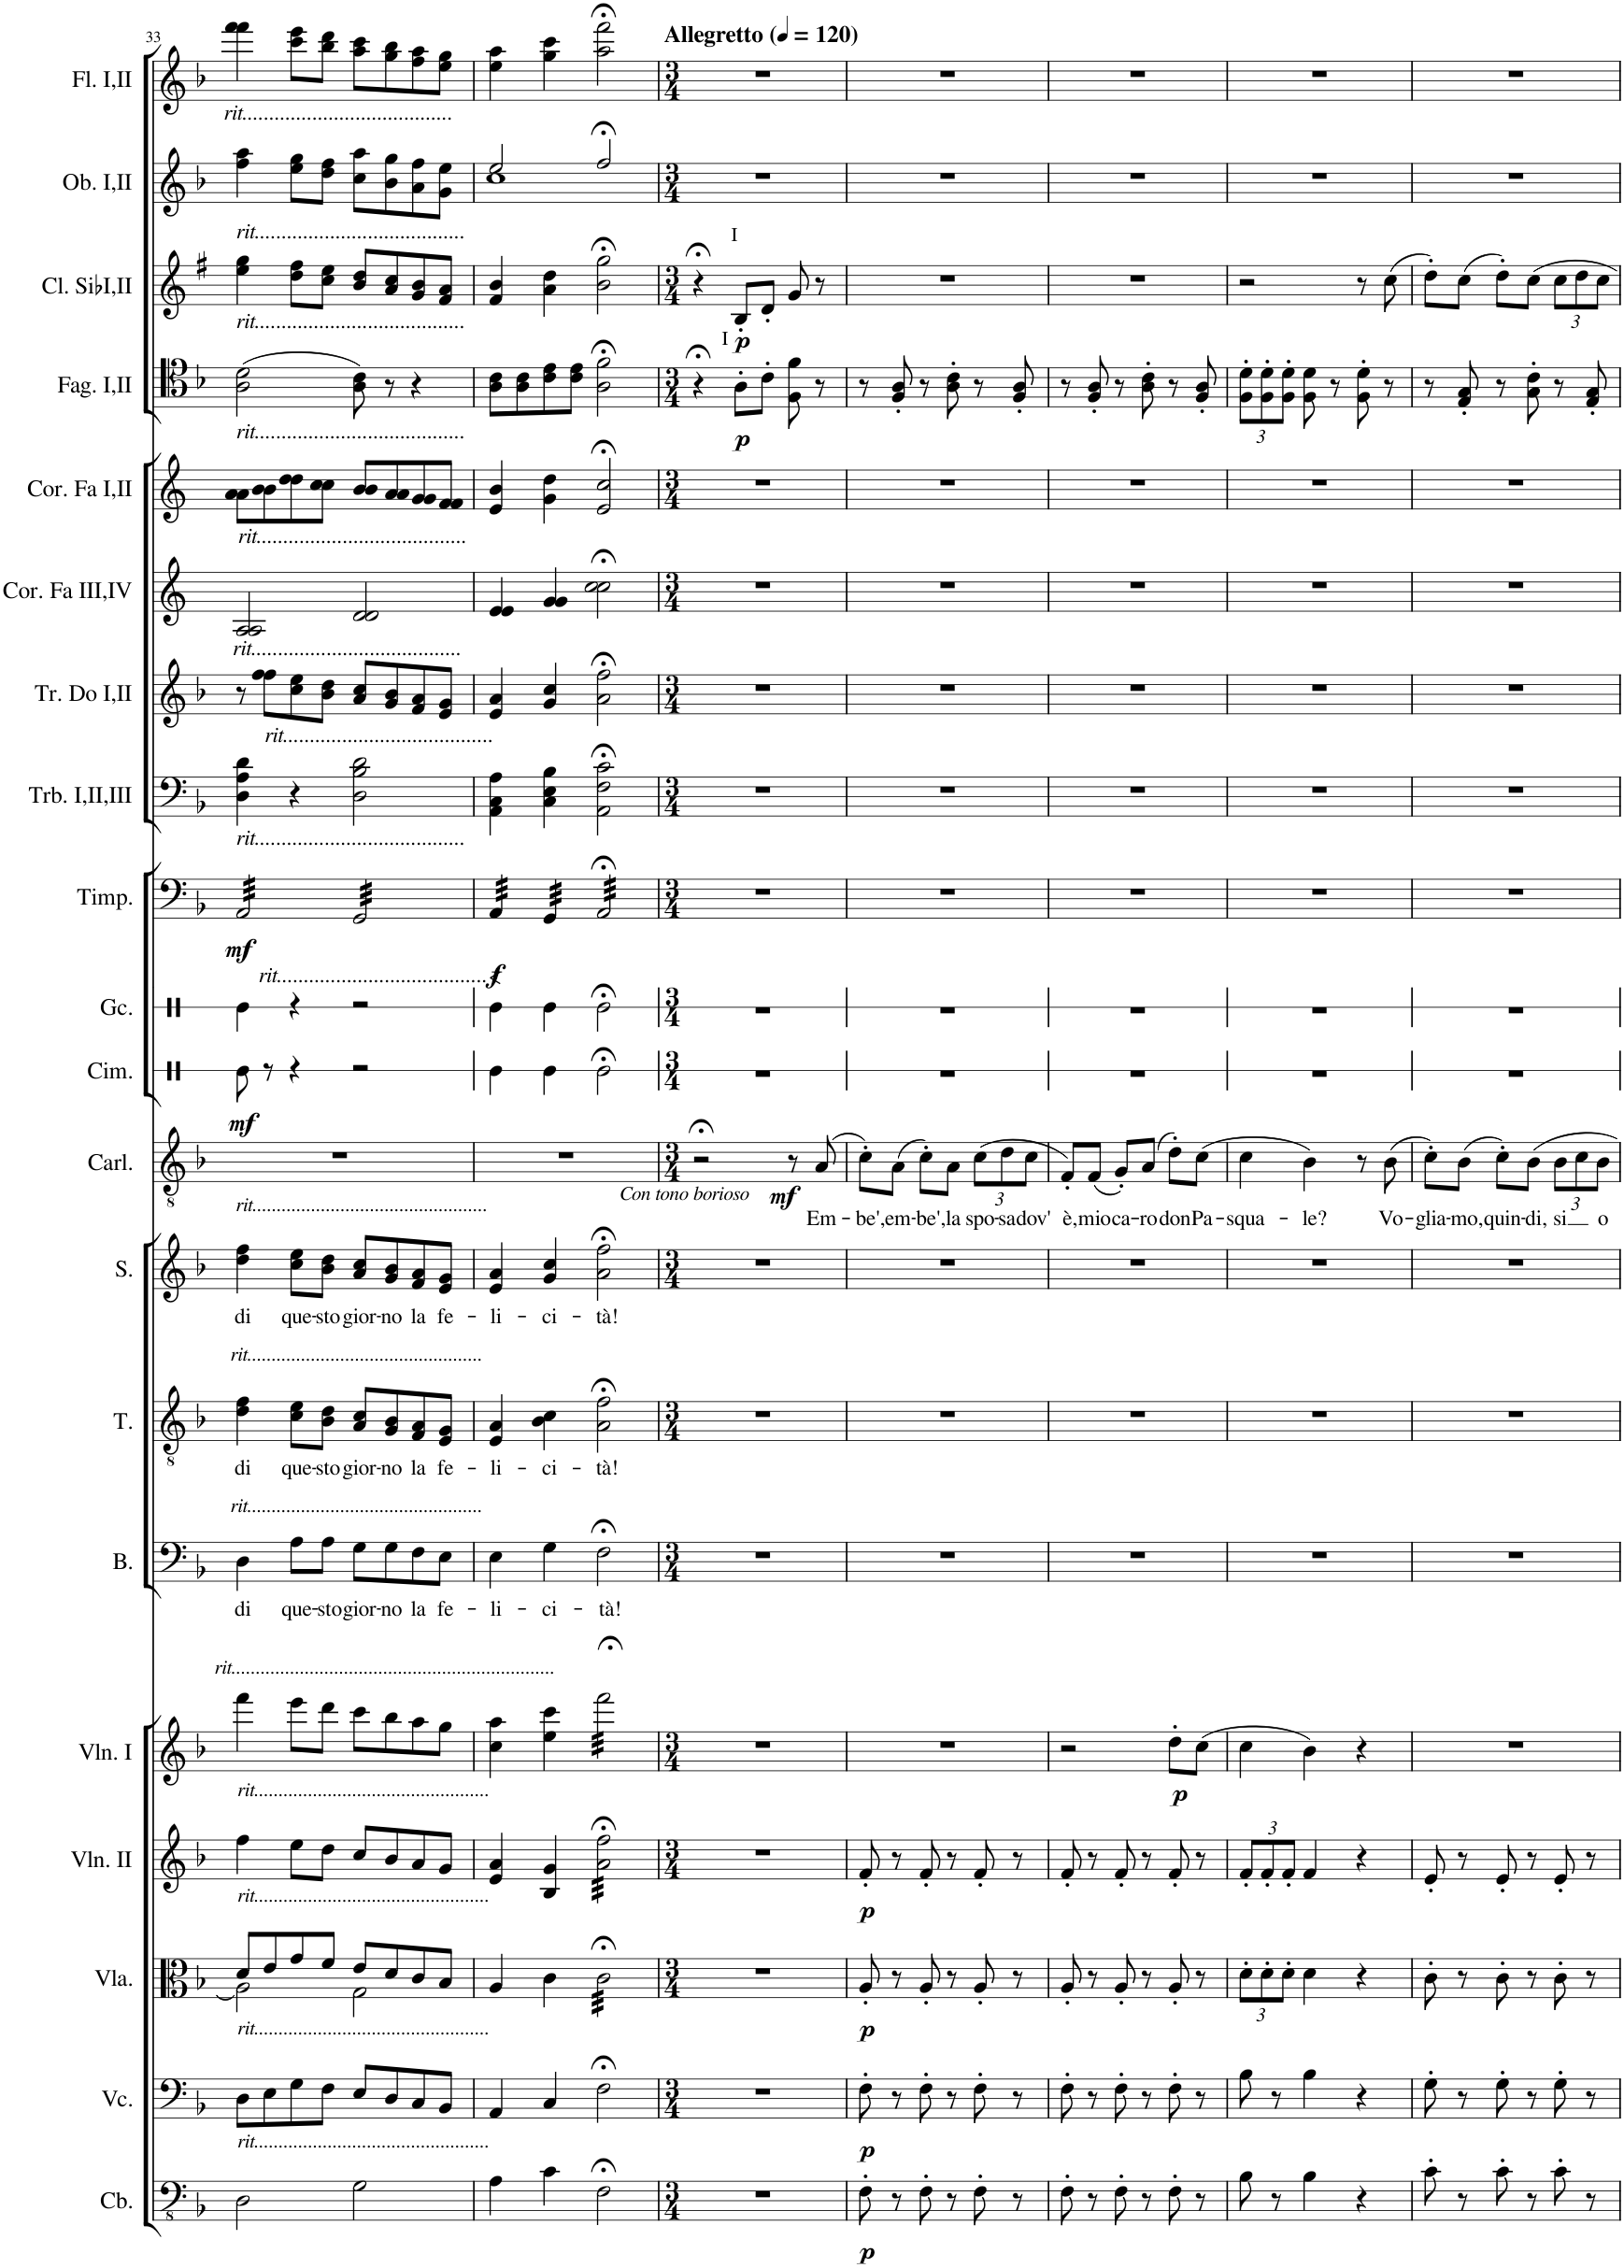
**kern	**dynam	**kern	**dynam	**kern	**dynam	**kern	**dynam	**kern	**dynam	**kern	**text	**kern	**text	**kern	**text	**kern	**text	**dynam	**kern	**dynam	**kern	**kern	**kern	**kern	**kern	**dynam	**kern	**dynam	**kern	**kern
*part18	*part18	*part17	*part17	*part16	*part16	*part15	*part15	*part14	*part14	*part13	*part13	*part12	*part12	*part11	*part11	*part10	*part10	*part10	*part9	*part9	*part8	*part7	*part6	*part5	*part4	*part4	*part3	*part3	*part2	*part1
*staff18	*staff18	*staff17	*staff17	*staff16	*staff16	*staff15	*staff15	*staff14	*staff14	*staff13	*staff13	*staff12	*staff12	*staff11	*staff11	*staff10	*staff10	*staff10	*staff9	*staff9	*staff8	*staff7	*staff6	*staff5	*staff4	*staff4	*staff3	*staff3	*staff2	*staff1
*I"Cb.	*	*I"Vc.	*	*I"Vla.	*	*I"Vln. II	*	*I"Vln. I	*	*I"B.	*	*I"T.	*	*I"S.	*	*I"Carluccio	*	*	*I"Timp.	*	*I"Trb. I,II,III	*I"Tr. Do I,II	*I"Cor. Fa III,IV	*I"Cor. Fa I,II	*I"Fag. I,II	*	*I"Cl. Sib I,II	*	*I"Ob. I,II	*I"Fl. I,II
*I'Cb.	*	*I'Vc.	*	*I'Vla.	*	*I'Vln. II	*	*I'Vln. I	*	*I'B.	*	*I'T.	*	*I'S.	*	*I'Carl.	*	*	*I'Timp.	*	*I'Trb. I,II,III	*I'Tr. Do I,II	*I'Cor. Fa III,IV	*I'Cor. Fa I,II	*I'Fag. I,II	*	*I'Cl. SibI,II	*	*I'Ob. I,II	*I'Fl. I,II
!!LO:PB:g=z
*clefFv4	*	*clefF4	*	*clefC3	*	*clefG2	*	*clefG2	*	*clefF4	*	*clefGv2	*	*clefG2	*	*clefGv2	*	*	*clefF4	*	*clefF4	*clefG2	*clefG2	*clefG2	*clefC4	*	*clefG2	*	*clefG2	*clefG2
*	*	*	*	*	*	*	*	*	*	*	*	*	*	*	*	*	*	*	*	*	*	*	*Trd4c7	*Trd4c7	*	*	*Trd1c2	*	*	*
*k[b-]	*	*k[b-]	*	*k[b-]	*	*k[b-]	*	*k[b-]	*	*k[b-]	*	*k[b-]	*	*k[b-]	*	*k[b-]	*	*	*k[b-]	*	*k[b-]	*k[b-]	*k[]	*k[]	*k[b-]	*	*k[f#]	*	*k[b-]	*k[b-]
*M4/4	*	*M4/4	*	*M4/4	*	*M4/4	*	*M4/4	*	*M4/4	*	*M4/4	*	*M4/4	*	*M4/4	*	*	*M4/4	*	*M4/4	*M4/4	*M4/4	*M4/4	*M4/4	*	*M4/4	*	*M4/4	*M4/4
=33	=33	=33	=33	=33	=33	=33	=33	=33	=33	=33	=33	=33	=33	=33	=33	=33	=33	=33	=33	=33	=33	=33	=33	=33	=33	=33	=33	=33	=33	=33
*	*	*	*	*^	*	*	*	*	*	*	*	*	*	*	*	*	*	*	*	*	*	*	*	*	*	*	*	*	*	*
!	!	!	!	!	!	!	!	!	!	!	!	!	!	!	!	!	!	!	!	!	!	!	!	!	!	!	!	!	!	!	!LO:TX:b:i:t=rit.......................................
!	!	!	!	!	!	!	!	!	!	!	!	!	!	!	!	!	!	!	!	!	!	!	!	!	!	!	!	!	!	!LO:TX:b:i:t=rit.......................................	!
!	!	!	!	!	!	!	!	!	!	!	!	!	!	!	!	!	!	!	!	!	!	!	!	!	!	!	!	!LO:TX:b:i:t=rit.......................................	!	!	!
!	!	!	!	!	!	!	!	!	!	!	!	!	!	!	!	!	!	!	!	!	!	!	!	!	!	!LO:TX:b:i:t=rit.......................................	!	!	!	!	!
!	!	!	!	!	!	!	!	!	!	!	!	!	!	!	!	!	!	!	!	!	!	!	!	!	!LO:TX:b:i:t=rit.......................................	!	!	!	!	!	!
!	!	!	!	!	!	!	!	!	!	!	!	!	!	!	!	!	!	!	!	!	!	!	!	!LO:TX:b:i:t=rit.......................................	!	!	!	!	!	!	!
!	!	!	!	!	!	!	!	!	!	!	!	!	!	!	!	!	!	!	!	!	!	!	!LO:TX:b:i:t=rit.......................................	!	!	!	!	!	!	!	!
!	!	!	!	!	!	!	!	!	!	!	!	!	!	!	!	!	!	!	!	!	!	!LO:TX:b:i:t=rit.......................................	!	!	!	!	!	!	!	!	!
!	!	!	!	!	!	!	!	!	!	!	!	!	!	!	!	!	!	!	!	!LO:TX:b:i:t=rit.......................................	!	!	!	!	!	!	!	!	!	!	!
!	!	!	!	!	!	!	!	!	!	!	!	!	!	!	!LO:TX:a:i:t=rit................................................	!	!	!	!	!	!	!	!	!	!	!	!	!	!	!	!
!	!	!	!	!	!	!	!	!	!	!	!	!	!LO:TX:a:i:t=rit................................................	!	!	!	!	!	!	!	!	!	!	!	!	!	!	!	!	!	!
!	!	!	!	!	!	!	!	!	!	!	!LO:TX:a:i:t=rit................................................	!	!	!	!	!	!	!	!	!	!	!	!	!	!	!	!	!	!	!	!
!	!	!	!	!	!	!	!	!	!LO:TX:a:i:t=rit..................................................................	!	!	!	!	!	!	!	!	!	!	!	!	!	!	!	!	!	!	!	!	!	!
!	!	!	!	!	!	!	!LO:TX:a:i:t=rit................................................	!	!	!	!	!	!	!	!	!	!	!	!	!	!	!	!	!	!	!	!	!	!	!	!
!	!	!	!	!LO:TX:a:i:t=rit................................................	!	!	!	!	!	!	!	!	!	!	!	!	!	!	!	!	!	!	!	!	!	!	!	!	!	!	!
!	!	!LO:TX:a:i:t=rit................................................	!	!	!	!	!	!	!	!	!	!	!	!	!	!	!	!	!	!	!	!	!	!	!	!	!	!	!	!	!
!LO:TX:a:i:t=rit................................................	!	!	!	!	!	!	!	!	!	!	!	!	!	!	!	!	!	!	!	!	!	!	!	!	!	!	!	!	!	!	!
!	!	!	!	!	!	!	!	!	!	!	!	!LO:LY:b	!	!LO:LY:b	!	!LO:LY:b	!	!	!	!	!LO:HP:b	!	!	!	!	!	!	!	!	!	!
!	!	!	!	!	!	!	!	!	!	!	!	!	!	!	!	!	!	!	!	!	!LO:DY:n=1:b	!	!	!	!	!	!	!	!	!	!
*	*	*	*	*	*	*	*	*	*	*	*	*	*	*	*	*	*	*	*	*tremolo	*	*	*	*	*	*	*	*	*	*	*
2DD\	.	8D\L	.	8d/L	2A\]	.	4ff\	.	4fff\	.	4D\	di	4d\ 4f\	di	4dd\ 4ff\	di	1r	.	.	32AA/LLL	< mf	4D\ 4A\ 4d\	8r	2A/ 2A/	8a\ 8a\L	(2A\ 2d\	.	4ee\ 4gg\	.	4ff\ 4aa\	4fff\ 4fff\
.	.	.	.	.	.	.	.	.	.	.	.	.	.	.	.	.	.	.	.	32AA/	.	.	.	.	.	.	.	.	.	.	.
.	.	.	.	.	.	.	.	.	.	.	.	.	.	.	.	.	.	.	.	32AA/	.	.	.	.	.	.	.	.	.	.	.
.	.	.	.	.	.	.	.	.	.	.	.	.	.	.	.	.	.	.	.	32AA/	.	.	.	.	.	.	.	.	.	.	.
.	.	8E\	.	8e/	.	.	.	.	.	.	.	.	.	.	.	.	.	.	.	32AA/	.	.	8ff\ 8ff\L	.	8b\ 8b\	.	.	.	.	.	.
.	.	.	.	.	.	.	.	.	.	.	.	.	.	.	.	.	.	.	.	32AA/	.	.	.	.	.	.	.	.	.	.	.
.	.	.	.	.	.	.	.	.	.	.	.	.	.	.	.	.	.	.	.	32AA/	.	.	.	.	.	.	.	.	.	.	.
.	.	.	.	.	.	.	.	.	.	.	.	.	.	.	.	.	.	.	.	32AA/	.	.	.	.	.	.	.	.	.	.	.
!	!	!	!	!	!	!	!	!	!	!	!	!LO:LY:b	!	!LO:LY:b	!	!LO:LY:b	!	!	!	!	!	!	!	!	!	!	!	!	!	!	!
.	.	8G\	.	8g/	.	.	8ee\L	.	8eee\L	.	8A\L	que-	8c\ 8e\L	que-	8cc\ 8ee\L	que-	.	.	.	32AA/	.	4r	8cc\ 8ee\	.	8dd\ 8dd\	.	.	8dd\ 8ff#\L	.	8ee\ 8gg\L	8ccc\ 8eee\L
.	.	.	.	.	.	.	.	.	.	.	.	.	.	.	.	.	.	.	.	32AA/	.	.	.	.	.	.	.	.	.	.	.
.	.	.	.	.	.	.	.	.	.	.	.	.	.	.	.	.	.	.	.	32AA/	.	.	.	.	.	.	.	.	.	.	.
.	.	.	.	.	.	.	.	.	.	.	.	.	.	.	.	.	.	.	.	32AA/	.	.	.	.	.	.	.	.	.	.	.
!	!	!	!	!	!	!	!	!	!	!	!	!LO:LY:b	!	!LO:LY:b	!	!LO:LY:b	!	!	!	!	!	!	!	!	!	!	!	!	!	!	!
.	.	8F\J	.	8f/J	.	.	8dd\J	.	8ddd\J	.	8A\J	-sto	8B-\ 8d\J	-sto	8b-\ 8dd\J	-sto	.	.	.	32AA/	.	.	8b-\ 8dd\J	.	8cc\ 8cc\J	.	.	8cc\ 8ee\J	.	8dd\ 8ff\J	8bb-\ 8ddd\J
.	.	.	.	.	.	.	.	.	.	.	.	.	.	.	.	.	.	.	.	32AA/	.	.	.	.	.	.	.	.	.	.	.
.	.	.	.	.	.	.	.	.	.	.	.	.	.	.	.	.	.	.	.	32AA/	.	.	.	.	.	.	.	.	.	.	.
.	.	.	.	.	.	.	.	.	.	.	.	.	.	.	.	.	.	.	.	32AA/JJJ	.	.	.	.	.	.	.	.	.	.	.
!	!	!	!	!	!	!	!	!	!	!	!	!LO:LY:b	!	!LO:LY:b	!	!LO:LY:b	!	!	!	!	!	!	!	!	!	!	!	!	!	!	!
2GG\	.	8E/L	.	8e/L	2G\	.	8cc/L	.	8ccc\L	.	8G\L	gior-	8A/ 8c/L	gior-	8a/ 8cc/L	gior-	.	.	.	32GG/LLL	.	2D\ 2B-\ 2d\	8a/ 8cc/L	2d/ 2d/	8b/ 8b/L	8A\ 8c\)	.	8b/ 8dd/L	.	8cc\ 8aa\L	8aa\ 8ccc\L
.	.	.	.	.	.	.	.	.	.	.	.	.	.	.	.	.	.	.	.	32GG/	.	.	.	.	.	.	.	.	.	.	.
.	.	.	.	.	.	.	.	.	.	.	.	.	.	.	.	.	.	.	.	32GG/	.	.	.	.	.	.	.	.	.	.	.
.	.	.	.	.	.	.	.	.	.	.	.	.	.	.	.	.	.	.	.	32GG/	.	.	.	.	.	.	.	.	.	.	.
!	!	!	!	!	!	!	!	!	!	!	!	!LO:LY:b	!	!LO:LY:b	!	!LO:LY:b	!	!	!	!	!	!	!	!	!	!	!	!	!	!	!
.	.	8D/	.	8d/	.	.	8b-/	.	8bb-\	.	8G\	-no	8G/ 8B-/	-no	8g/ 8b-/	-no	.	.	.	32GG/	.	.	8g/ 8b-/	.	8a/ 8a/	8r	.	8a/ 8cc/	.	8b-\ 8gg\	8gg\ 8bb-\
.	.	.	.	.	.	.	.	.	.	.	.	.	.	.	.	.	.	.	.	32GG/	.	.	.	.	.	.	.	.	.	.	.
.	.	.	.	.	.	.	.	.	.	.	.	.	.	.	.	.	.	.	.	32GG/	.	.	.	.	.	.	.	.	.	.	.
.	.	.	.	.	.	.	.	.	.	.	.	.	.	.	.	.	.	.	.	32GG/	.	.	.	.	.	.	.	.	.	.	.
!	!	!	!	!	!	!	!	!	!	!	!	!LO:LY:b	!	!LO:LY:b	!	!LO:LY:b	!	!	!	!	!	!	!	!	!	!	!	!	!	!	!
.	.	8C/	.	8c/	.	.	8a/	.	8aa\	.	8F\	la	8F/ 8A/	la	8f/ 8a/	la	.	.	.	32GG/	.	.	8f/ 8a/	.	8g/ 8g/	4r	.	8g/ 8b/	.	8a\ 8ff\	8ff\ 8aa\
.	.	.	.	.	.	.	.	.	.	.	.	.	.	.	.	.	.	.	.	32GG/	.	.	.	.	.	.	.	.	.	.	.
.	.	.	.	.	.	.	.	.	.	.	.	.	.	.	.	.	.	.	.	32GG/	.	.	.	.	.	.	.	.	.	.	.
.	.	.	.	.	.	.	.	.	.	.	.	.	.	.	.	.	.	.	.	32GG/	.	.	.	.	.	.	.	.	.	.	.
!	!	!	!	!	!	!	!	!	!	!	!	!LO:LY:b	!	!LO:LY:b	!	!LO:LY:b	!	!	!	!	!	!	!	!	!	!	!	!	!	!	!
.	.	8BB-/J	.	8B-/J	.	.	8g/J	.	8gg\J	.	8E\J	fe-	8E/ 8G/J	fe-	8e/ 8g/J	fe-	.	.	.	32GG/	.	.	8e/ 8g/J	.	8f/ 8f/J	.	.	8f#/ 8a/J	.	8g\ 8ee\J	8ee\ 8gg\J
.	.	.	.	.	.	.	.	.	.	.	.	.	.	.	.	.	.	.	.	32GG/	.	.	.	.	.	.	.	.	.	.	.
.	.	.	.	.	.	.	.	.	.	.	.	.	.	.	.	.	.	.	.	32GG/	.	.	.	.	.	.	.	.	.	.	.
.	.	.	.	.	.	.	.	.	.	.	.	.	.	.	.	.	.	.	.	32GG/JJJ	.	.	.	.	.	.	.	.	.	.	.
*	*	*	*	*v	*v	*	*	*	*	*	*	*	*	*	*	*	*	*	*	*	*	*	*	*	*	*	*	*	*	*	*
.	.	.	.	.	.	.	.	.	.	.	.	.	.	.	.	.	.	.	.	[	.	.	.	.	.	.	.	.	.	.
=34	=34	=34	=34	=34	=34	=34	=34	=34	=34	=34	=34	=34	=34	=34	=34	=34	=34	=34	=34	=34	=34	=34	=34	=34	=34	=34	=34	=34	=34	=34
!	!	!	!	!	!	!	!	!	!	!	!LO:LY:b	!	!LO:LY:b	!	!LO:LY:b	!	!	!	!	!LO:DY:b	!	!	!	!	!	!	!	!	!	!
*	*	*	*	*	*	*	*	*	*	*	*	*	*	*	*	*	*	*	*	*	*	*	*	*	*	*	*	*	*^	*
4AA\	.	4AA/	.	4A/	.	4e/ 4a/	.	4cc\ 4aa\	.	4E\	-li-	4E/ 4A/	-li-	4e/ 4a/	-li-	1r	.	.	32AA/LLL	f	4AA\ 4C\ 4A\	4e/ 4a/	4e/ 4e/	4e/ 4b/	8A\ 8c\L	.	4f#/ 4b/	.	2ee/	1cc	4ee\ 4aa\
.	.	.	.	.	.	.	.	.	.	.	.	.	.	.	.	.	.	.	32AA/	.	.	.	.	.	.	.	.	.	.	.	.
.	.	.	.	.	.	.	.	.	.	.	.	.	.	.	.	.	.	.	32AA/	.	.	.	.	.	.	.	.	.	.	.	.
.	.	.	.	.	.	.	.	.	.	.	.	.	.	.	.	.	.	.	32AA/	.	.	.	.	.	.	.	.	.	.	.	.
.	.	.	.	.	.	.	.	.	.	.	.	.	.	.	.	.	.	.	32AA/	.	.	.	.	.	8A\ 8c\	.	.	.	.	.	.
.	.	.	.	.	.	.	.	.	.	.	.	.	.	.	.	.	.	.	32AA/	.	.	.	.	.	.	.	.	.	.	.	.
.	.	.	.	.	.	.	.	.	.	.	.	.	.	.	.	.	.	.	32AA/	.	.	.	.	.	.	.	.	.	.	.	.
.	.	.	.	.	.	.	.	.	.	.	.	.	.	.	.	.	.	.	32AA/JJJ	.	.	.	.	.	.	.	.	.	.	.	.
!	!	!	!	!	!	!	!	!	!	!	!LO:LY:b	!	!LO:LY:b	!	!LO:LY:b	!	!	!	!	!	!	!	!	!	!	!	!	!	!	!	!
4C\	.	4C/	.	4c\	.	4B-/ 4g/	.	4ee\ 4ccc\	.	4G\	-ci-	4B-\ 4c\	-ci-	4g/ 4cc/	-ci-	.	.	.	32GG/LLL	.	4C\ 4E\ 4B-\	4g/ 4cc/	4g/ 4g/	4g\ 4dd\	8c\ 8e\	.	4a\ 4dd\	.	.	.	4gg\ 4ccc\
.	.	.	.	.	.	.	.	.	.	.	.	.	.	.	.	.	.	.	32GG/	.	.	.	.	.	.	.	.	.	.	.	.
.	.	.	.	.	.	.	.	.	.	.	.	.	.	.	.	.	.	.	32GG/	.	.	.	.	.	.	.	.	.	.	.	.
.	.	.	.	.	.	.	.	.	.	.	.	.	.	.	.	.	.	.	32GG/	.	.	.	.	.	.	.	.	.	.	.	.
.	.	.	.	.	.	.	.	.	.	.	.	.	.	.	.	.	.	.	32GG/	.	.	.	.	.	8c\ 8e\J	.	.	.	.	.	.
.	.	.	.	.	.	.	.	.	.	.	.	.	.	.	.	.	.	.	32GG/	.	.	.	.	.	.	.	.	.	.	.	.
.	.	.	.	.	.	.	.	.	.	.	.	.	.	.	.	.	.	.	32GG/	.	.	.	.	.	.	.	.	.	.	.	.
.	.	.	.	.	.	.	.	.	.	.	.	.	.	.	.	.	.	.	32GG/JJJ	.	.	.	.	.	.	.	.	.	.	.	.
!	!	!	!	!	!	!	!	!	!	!	!LO:LY:b	!	!LO:LY:b	!	!LO:LY:b	!	!	!	!	!	!	!	!	!	!	!	!	!	!	!	!
*	*	*	*	*tremolo	*	*	*	*	*	*	*	*	*	*	*	*	*	*	*	*	*	*	*	*	*	*	*	*	*	*	*
*	*	*	*	*	*	*tremolo	*	*	*	*	*	*	*	*	*	*	*	*	*	*	*	*	*	*	*	*	*	*	*	*	*
*	*	*	*	*	*	*	*	*tremolo	*	*	*	*	*	*	*	*	*	*	*	*	*	*	*	*	*	*	*	*	*	*	*
2FF;<\	.	2F;<\	.	32c;<\LLL	.	32a\;< 32ff\;<LLL	.	32fff;<\LLL	.	2F;<\	-tà!	2A\;< 2f\;<	-tà!	2a\;< 2ff\;<	-tà!	.	.	.	32AA;</LLL	.	2AA\;< 2F\;< 2c\;<	2a\;< 2ff\;<	2cc\;< 2cc\;<	2e/;< 2cc/;<	2A\;< 2f\;<	.	2b\;< 2gg\;<	.	2ff;</	.	2aa\;< 2fff\;<
.	.	.	.	32c;<\	.	32a\;< 32ff\;<	.	32fff;<\	.	.	.	.	.	.	.	.	.	.	32AA;</	.	.	.	.	.	.	.	.	.	.	.	.
.	.	.	.	32c;<\	.	32a\;< 32ff\;<	.	32fff;<\	.	.	.	.	.	.	.	.	.	.	32AA;</	.	.	.	.	.	.	.	.	.	.	.	.
.	.	.	.	32c;<\	.	32a\;< 32ff\;<	.	32fff;<\	.	.	.	.	.	.	.	.	.	.	32AA;</	.	.	.	.	.	.	.	.	.	.	.	.
.	.	.	.	32c;<\	.	32a\;< 32ff\;<	.	32fff;<\	.	.	.	.	.	.	.	.	.	.	32AA;</	.	.	.	.	.	.	.	.	.	.	.	.
.	.	.	.	32c;<\	.	32a\;< 32ff\;<	.	32fff;<\	.	.	.	.	.	.	.	.	.	.	32AA;</	.	.	.	.	.	.	.	.	.	.	.	.
.	.	.	.	32c;<\	.	32a\;< 32ff\;<	.	32fff;<\	.	.	.	.	.	.	.	.	.	.	32AA;</	.	.	.	.	.	.	.	.	.	.	.	.
.	.	.	.	32c;<\	.	32a\;< 32ff\;<	.	32fff;<\	.	.	.	.	.	.	.	.	.	.	32AA;</	.	.	.	.	.	.	.	.	.	.	.	.
.	.	.	.	32c;<\	.	32a\;< 32ff\;<	.	32fff;<\	.	.	.	.	.	.	.	.	.	.	32AA;</	.	.	.	.	.	.	.	.	.	.	.	.
.	.	.	.	32c;<\	.	32a\;< 32ff\;<	.	32fff;<\	.	.	.	.	.	.	.	.	.	.	32AA;</	.	.	.	.	.	.	.	.	.	.	.	.
.	.	.	.	32c;<\	.	32a\;< 32ff\;<	.	32fff;<\	.	.	.	.	.	.	.	.	.	.	32AA;</	.	.	.	.	.	.	.	.	.	.	.	.
.	.	.	.	32c;<\	.	32a\;< 32ff\;<	.	32fff;<\	.	.	.	.	.	.	.	.	.	.	32AA;</	.	.	.	.	.	.	.	.	.	.	.	.
.	.	.	.	32c;<\	.	32a\;< 32ff\;<	.	32fff;<\	.	.	.	.	.	.	.	.	.	.	32AA;</	.	.	.	.	.	.	.	.	.	.	.	.
.	.	.	.	32c;<\	.	32a\;< 32ff\;<	.	32fff;<\	.	.	.	.	.	.	.	.	.	.	32AA;</	.	.	.	.	.	.	.	.	.	.	.	.
.	.	.	.	32c;<\	.	32a\;< 32ff\;<	.	32fff;<\	.	.	.	.	.	.	.	.	.	.	32AA;</	.	.	.	.	.	.	.	.	.	.	.	.
.	.	.	.	32c;<\JJJ	.	32a\;< 32ff\;<JJJ	.	32fff;<\JJJ	.	.	.	.	.	.	.	.	.	.	32AA;</JJJ	.	.	.	.	.	.	.	.	.	.	.	.
*	*	*	*	*	*	*	*	*	*	*	*	*	*	*	*	*	*	*	*Xtremolo	*	*	*	*	*	*	*	*	*	*	*	*
*	*	*	*	*	*	*	*	*Xtremolo	*	*	*	*	*	*	*	*	*	*	*	*	*	*	*	*	*	*	*	*	*	*	*
*	*	*	*	*	*	*Xtremolo	*	*	*	*	*	*	*	*	*	*	*	*	*	*	*	*	*	*	*	*	*	*	*	*	*
*	*	*	*	*Xtremolo	*	*	*	*	*	*	*	*	*	*	*	*	*	*	*	*	*	*	*	*	*	*	*	*	*	*	*
*	*	*	*	*	*	*	*	*	*	*	*	*	*	*	*	*	*	*	*	*	*	*	*	*	*	*	*	*	*v	*v	*
=35	=35	=35	=35	=35	=35	=35	=35	=35	=35	=35	=35	=35	=35	=35	=35	=35	=35	=35	=35	=35	=35	=35	=35	=35	=35	=35	=35	=35	=35	=35
*M3/4	*	*M3/4	*	*M3/4	*	*M3/4	*	*M3/4	*	*M3/4	*	*M3/4	*	*M3/4	*	*M3/4	*	*	*M3/4	*	*M3/4	*M3/4	*M3/4	*M3/4	*M3/4	*	*M3/4	*	*M3/4	*M3/4
2.r	.	2.r	.	2.r	.	2.r	.	2.r	.	2.r	.	2.r	.	2.r	.	2r;<	.	.	2.r	.	2.r	2.r	2.r	2.r	4r;<	.	4r;<	.	2.r	2.r
!	!	!	!	!	!	!	!	!	!	!	!	!	!	!	!	!	!	!	!	!	!	!	!	!	!	!	!LO:TX:a:t=I	!	!	!
!	!	!	!	!	!	!	!	!	!	!	!	!	!	!	!	!	!	!	!	!	!	!	!	!	!LO:TX:a:t=I	!	!	!	!	!
!	!	!	!	!	!	!	!	!	!	!	!	!	!	!	!	!	!	!	!	!	!	!	!	!	!	!LO:DY:b	!	!LO:DY:b	!	!
.	.	.	.	.	.	.	.	.	.	.	.	.	.	.	.	.	.	.	.	.	.	.	.	.	8A'\L	p	8B'/L	p	.	.
.	.	.	.	.	.	.	.	.	.	.	.	.	.	.	.	.	.	.	.	.	.	.	.	.	8c'\J	.	8d'/J	.	.	.
!	!	!	!	!	!	!	!	!	!	!	!	!	!	!	!	!LO:TX:b:i:t=Con tono borioso	!	!	!	!	!	!	!	!	!	!	!	!	!	!
!	!	!	!	!	!	!	!	!	!	!	!	!	!	!	!	!	!	!LO:DY:b	!	!	!	!	!	!	!	!	!	!	!	!
.	.	.	.	.	.	.	.	.	.	.	.	.	.	.	.	8r	.	mf	.	.	.	.	.	.	8F\ 8f\	.	8g/	.	.	.
!	!	!	!	!	!	!	!	!	!	!	!	!	!	!	!	!	!LO:LY:b	!	!	!	!	!	!	!	!	!	!	!	!	!
.	.	.	.	.	.	.	.	.	.	.	.	.	.	.	.	(8A/	Em-	.	.	.	.	.	.	.	8r	.	8r	.	.	.
=36	=36	=36	=36	=36	=36	=36	=36	=36	=36	=36	=36	=36	=36	=36	=36	=36	=36	=36	=36	=36	=36	=36	=36	=36	=36	=36	=36	=36	=36	=36
!	!LO:DY:b	!	!LO:DY:b	!	!LO:DY:b	!	!LO:DY:b	!	!	!	!	!	!	!	!	!	!LO:LY:b	!	!	!	!	!	!	!	!	!	!	!	!	!
8FF'\	p	8F'\	p	8A'/	p	8f'/	p	2.r	.	2.r	.	2.r	.	2.r	.	8c'\L)	-be',	.	2.r	.	2.r	2.r	2.r	2.r	8r	.	2.r	.	2.r	2.r
!	!	!	!	!	!	!	!	!	!	!	!	!	!	!	!	!	!LO:LY:b	!	!	!	!	!	!	!	!	!	!	!	!	!
8r	.	8r	.	8r	.	8r	.	.	.	.	.	.	.	.	.	(8A\J	em-	.	.	.	.	.	.	.	8F/' 8A/'	.	.	.	.	.
!	!	!	!	!	!	!	!	!	!	!	!	!	!	!	!	!	!LO:LY:b	!	!	!	!	!	!	!	!	!	!	!	!	!
8FF'\	.	8F'\	.	8A'/	.	8f'/	.	.	.	.	.	.	.	.	.	8c'\L)	-be',	.	.	.	.	.	.	.	8r	.	.	.	.	.
!	!	!	!	!	!	!	!	!	!	!	!	!	!	!	!	!	!LO:LY:b	!	!	!	!	!	!	!	!	!	!	!	!	!
8r	.	8r	.	8r	.	8r	.	.	.	.	.	.	.	.	.	8A\J	la	.	.	.	.	.	.	.	8A\' 8c\'	.	.	.	.	.
*	*	*	*	*	*	*	*	*	*	*	*	*	*	*	*	*Xbrackettup	*	*	*	*	*	*	*	*	*	*	*	*	*	*
!	!	!	!	!	!	!	!	!	!	!	!	!	!	!	!	!	!LO:LY:b	!	!	!	!	!	!	!	!	!	!	!	!	!
8FF'\	.	8F'\	.	8A'/	.	8f'/	.	.	.	.	.	.	.	.	.	(12c\L	spo-	.	.	.	.	.	.	.	8r	.	.	.	.	.
!	!	!	!	!	!	!	!	!	!	!	!	!	!	!	!	!	!LO:LY:b	!	!	!	!	!	!	!	!	!	!	!	!	!
.	.	.	.	.	.	.	.	.	.	.	.	.	.	.	.	12d\	-sa	.	.	.	.	.	.	.	.	.	.	.	.	.
8r	.	8r	.	8r	.	8r	.	.	.	.	.	.	.	.	.	.	.	.	.	.	.	.	.	.	8F/' 8A/'	.	.	.	.	.
!	!	!	!	!	!	!	!	!	!	!	!	!	!	!	!	!	!LO:LY:b	!	!	!	!	!	!	!	!	!	!	!	!	!
.	.	.	.	.	.	.	.	.	.	.	.	.	.	.	.	12c\J	dov'	.	.	.	.	.	.	.	.	.	.	.	.	.
=37	=37	=37	=37	=37	=37	=37	=37	=37	=37	=37	=37	=37	=37	=37	=37	=37	=37	=37	=37	=37	=37	=37	=37	=37	=37	=37	=37	=37	=37	=37
!	!	!	!	!	!	!	!	!	!	!	!	!	!	!	!	!	!LO:LY:b	!	!	!	!	!	!	!	!	!	!	!	!	!
8FF'\	.	8F'\	.	8A'/	.	8f'/	.	2r	.	2.r	.	2.r	.	2.r	.	8F'/L)	è,	.	2.r	.	2.r	2.r	2.r	2.r	8r	.	2.r	.	2.r	2.r
!	!	!	!	!	!	!	!	!	!	!	!	!	!	!	!	!	!LO:LY:b	!	!	!	!	!	!	!	!	!	!	!	!	!
8r	.	8r	.	8r	.	8r	.	.	.	.	.	.	.	.	.	(8F/J	mio	.	.	.	.	.	.	.	8F/' 8A/'	.	.	.	.	.
!	!	!	!	!	!	!	!	!	!	!	!	!	!	!	!	!	!LO:LY:b	!	!	!	!	!	!	!	!	!	!	!	!	!
8FF'\	.	8F'\	.	8A'/	.	8f'/	.	.	.	.	.	.	.	.	.	8G'/L)	ca-	.	.	.	.	.	.	.	8r	.	.	.	.	.
!	!	!	!	!	!	!	!	!	!	!	!	!	!	!	!	!	!LO:LY:b	!	!	!	!	!	!	!	!	!	!	!	!	!
8r	.	8r	.	8r	.	8r	.	.	.	.	.	.	.	.	.	(8A/J	-ro	.	.	.	.	.	.	.	8A\' 8c\'	.	.	.	.	.
!	!	!	!	!	!	!	!	!	!LO:DY:b	!	!	!	!	!	!	!	!LO:LY:b	!	!	!	!	!	!	!	!	!	!	!	!	!
8FF'\	.	8F'\	.	8A'/	.	8f'/	.	8dd'\L	p	.	.	.	.	.	.	8d'\L)	don	.	.	.	.	.	.	.	8r	.	.	.	.	.
!	!	!	!	!	!	!	!	!	!	!	!	!	!	!	!	!	!LO:LY:b	!	!	!	!	!	!	!	!	!	!	!	!	!
8r	.	8r	.	8r	.	8r	.	(8cc\J	.	.	.	.	.	.	.	(8c\J	Pa-	.	.	.	.	.	.	.	8F/' 8A/'	.	.	.	.	.
=38	=38	=38	=38	=38	=38	=38	=38	=38	=38	=38	=38	=38	=38	=38	=38	=38	=38	=38	=38	=38	=38	=38	=38	=38	=38	=38	=38	=38	=38	=38
*	*	*	*	*Xbrackettup	*	*Xbrackettup	*	*	*	*	*	*	*	*	*	*	*	*	*	*	*	*	*	*	*	*	*	*	*	*
!	!	!	!	!	!	!	!	!	!	!	!	!	!	!	!	!	!LO:LY:b	!	!	!	!	!	!	!	!	!	!	!	!	!
*	*	*	*	*	*	*	*	*	*	*	*	*	*	*	*	*	*	*	*	*	*	*	*	*	*Xbrackettup	*	*	*	*	*
8BB-\	.	8B-\	.	12d'\L	.	12f'/L	.	4cc\	.	2.r	.	2.r	.	2.r	.	4c\	-squa-	.	2.r	.	2.r	2.r	2.r	2.r	12F\' 12d\'L	.	2r	.	2.r	2.r
.	.	.	.	12d'\	.	12f'/	.	.	.	.	.	.	.	.	.	.	.	.	.	.	.	.	.	.	12F\' 12d\'	.	.	.	.	.
8r	.	8r	.	.	.	.	.	.	.	.	.	.	.	.	.	.	.	.	.	.	.	.	.	.	.	.	.	.	.	.
.	.	.	.	12d'\J	.	12f'/J	.	.	.	.	.	.	.	.	.	.	.	.	.	.	.	.	.	.	12F\' 12d\'J	.	.	.	.	.
!	!	!	!	!	!	!	!	!	!	!	!	!	!	!	!	!	!LO:LY:b	!	!	!	!	!	!	!	!	!	!	!	!	!
4BB-\	.	4B-\	.	4d\	.	4f/	.	4b-\)	.	.	.	.	.	.	.	4B-\)	-le?	.	.	.	.	.	.	.	8F\ 8d\	.	.	.	.	.
.	.	.	.	.	.	.	.	.	.	.	.	.	.	.	.	.	.	.	.	.	.	.	.	.	8r	.	.	.	.	.
4r	.	4r	.	4r	.	4r	.	4r	.	.	.	.	.	.	.	8r	.	.	.	.	.	.	.	.	8F\' 8d\'	.	8r	.	.	.
!	!	!	!	!	!	!	!	!	!	!	!	!	!	!	!	!	!LO:LY:b	!	!	!	!	!	!	!	!	!	!	!	!	!
.	.	.	.	.	.	.	.	.	.	.	.	.	.	.	.	(8B-\	Vo-	.	.	.	.	.	.	.	8r	.	(8cc\	.	.	.
=39	=39	=39	=39	=39	=39	=39	=39	=39	=39	=39	=39	=39	=39	=39	=39	=39	=39	=39	=39	=39	=39	=39	=39	=39	=39	=39	=39	=39	=39	=39
!	!	!	!	!	!	!	!	!	!	!	!	!	!	!	!	!	!LO:LY:b	!	!	!	!	!	!	!	!	!	!	!	!	!
8C'\	.	8G'\	.	8c'\	.	8e'/	.	2.r	.	2.r	.	2.r	.	2.r	.	8c'\L)	-glia-	.	2.r	.	2.r	2.r	2.r	2.r	8r	.	8dd'\L)	.	2.r	2.r
!	!	!	!	!	!	!	!	!	!	!	!	!	!	!	!	!	!LO:LY:b	!	!	!	!	!	!	!	!	!	!	!	!	!
8r	.	8r	.	8r	.	8r	.	.	.	.	.	.	.	.	.	(8B-\J	-mo,	.	.	.	.	.	.	.	8E/' 8G/'	.	(8cc\J	.	.	.
!	!	!	!	!	!	!	!	!	!	!	!	!	!	!	!	!	!LO:LY:b	!	!	!	!	!	!	!	!	!	!	!	!	!
8C'\	.	8G'\	.	8c'\	.	8e'/	.	.	.	.	.	.	.	.	.	8c'\L)	quin-	.	.	.	.	.	.	.	8r	.	8dd'\L)	.	.	.
!	!	!	!	!	!	!	!	!	!	!	!	!	!	!	!	!	!LO:LY:b	!	!	!	!	!	!	!	!	!	!	!	!	!
8r	.	8r	.	8r	.	8r	.	.	.	.	.	.	.	.	.	8B-\J	-di,	.	.	.	.	.	.	.	8G\' 8c\'	.	8cc\J	.	.	.
!	!	!	!	!	!	!	!	!	!	!	!	!	!	!	!	!	!LO:LY:b	!	!	!	!	!	!	!	!	!	!	!	!	!
*	*	*	*	*	*	*	*	*	*	*	*	*	*	*	*	*	*	*	*	*	*	*	*	*	*	*	*Xbrackettup	*	*	*
8C'\	.	8G'\	.	8c'\	.	8e'/	.	.	.	.	.	.	.	.	.	12B-\L	si	.	.	.	.	.	.	.	8r	.	12cc\L	.	.	.
.	.	.	.	.	.	.	.	.	.	.	.	.	.	.	.	12c\	.	.	.	.	.	.	.	.	.	.	12dd\	.	.	.
8r	.	8r	.	8r	.	8r	.	.	.	.	.	.	.	.	.	.	.	.	.	.	.	.	.	.	8E/' 8G/'	.	.	.	.	.
!	!	!	!	!	!	!	!	!	!	!	!	!	!	!	!	!	!LO:LY:b	!	!	!	!	!	!	!	!	!	!	!	!	!
.	.	.	.	.	.	.	.	.	.	.	.	.	.	.	.	12B-\J	o	.	.	.	.	.	.	.	.	.	12cc\J	.	.	.
=	=	=	=	=	=	=	=	=	=	=	=	=	=	=	=	=	=	=	=	=	=	=	=	=	=	=	=	=	=	=
*-	*-	*-	*-	*-	*-	*-	*-	*-	*-	*-	*-	*-	*-	*-	*-	*-	*-	*-	*-	*-	*-	*-	*-	*-	*-	*-	*-	*-	*-	*-
